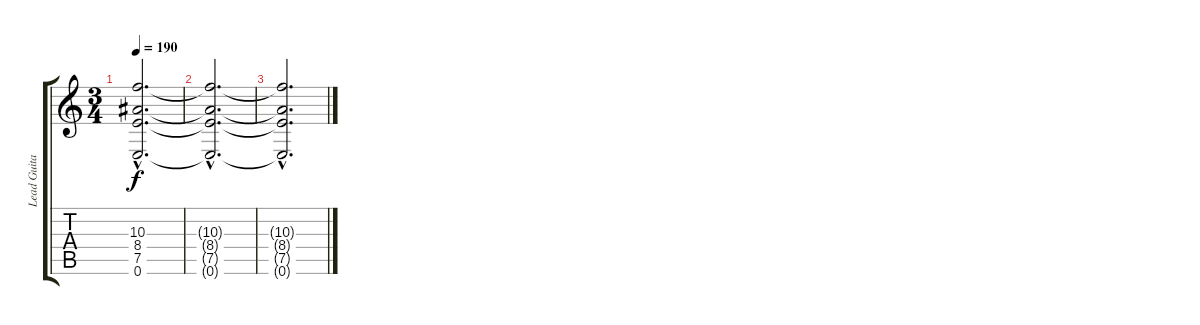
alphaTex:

\track ("Lead Guitar" "Lead Guita") {instrument overdrivenguitar}
\staff {score tabs}
\tuning (E4 B3 G3 D3 A2 E2) {hide}
\ts (3 4)
\tempo 190
\clef g2
\ks c
(10.3{hac t} 8.4{hac t} 7.5{hac t} 0.6{hac t}).2{d dy f} |
(10.3{hac t} 8.4{hac t} 7.5{hac t} 0.6{hac t}).2{d} |
(10.3{hac t} 8.4{hac t} 7.5{hac t} 0.6{hac t}).2{d}
